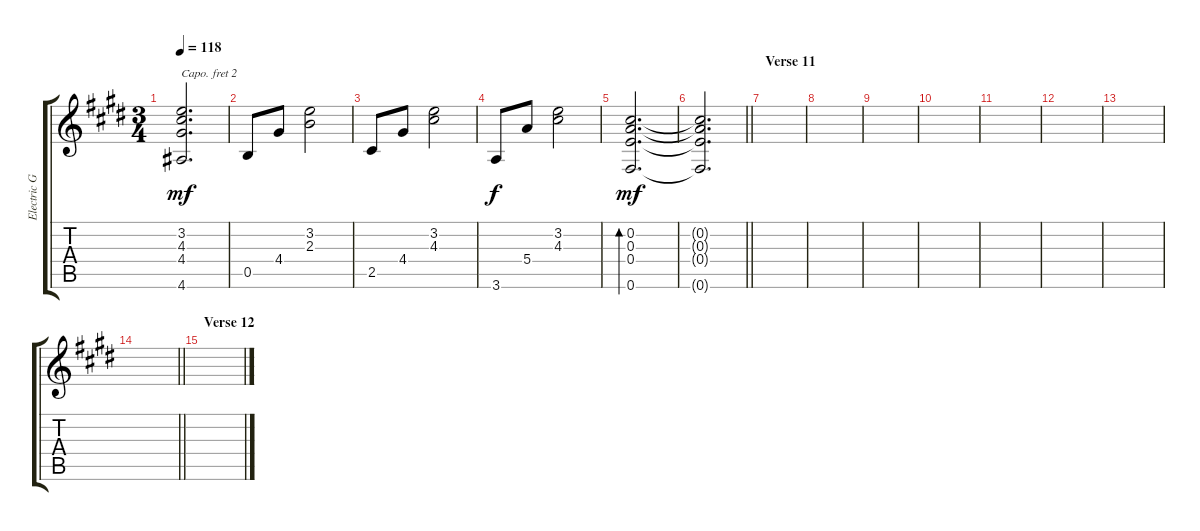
\track ("Electric Guitar" "Electric G") {instrument electricguitarjazz}
\staff {score tabs}
\capo 2
\tuning (E4 B3 G3 D3 A2 E2) {hide}
\ts (3 4)
\tempo 118
\clef g2
\ks e
(3.2{t} 4.3{t} 4.4{t} 4.6{t}).2{d dy mf} |
0.5.8 4.4.8 (3.2 2.3).2 |
2.5.8 4.4.8 (3.2 4.3).2 |
3.6.8{dy f} 5.4.8 (3.2 4.3).2 |
(0.2 0.3 0.4 0.6).2{d bd 240 dy mf} |
\barLineRight lightlight
(0.2{t} 0.3{t} 0.4{t} 0.6{t}).2{d} |
\section ("" "Verse 11")
|
|
|
|
|
|
|
\barLineRight lightlight
|
\section ("" "Verse 12")
